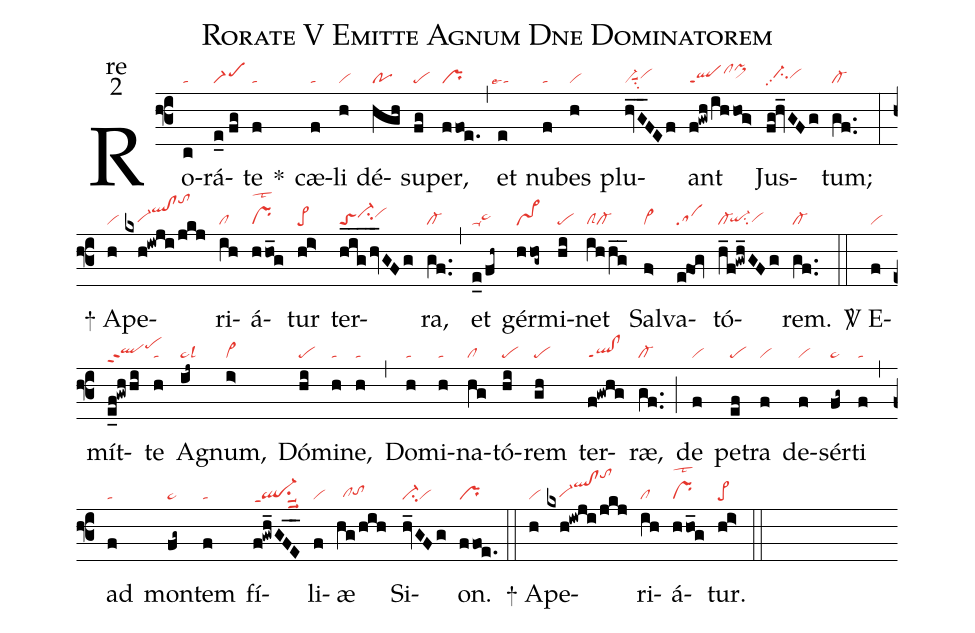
name:Rorate V Emitte Agnum Dne Dominatorem;
office-part:re;
mode:2;
nabc-lines:1;
%%
(f3) Ro(c|ta)rá(e_0//fg|scM1)te(f|ta) <sp>*</sp>() cæ(f|ta)li(h|vi) dé(hgh|po)su(fg|pe)per,(ffoe.|pr) (,) et(e|``talse4) nu(f|ta)bes(h|vi) plu(hvG__FEf|vi-suu1su2vihh)ant(f!gwh/ihhog>|qlppt1clhjpi>hk) Jus(fg!hv_GFg|//ci-hhpp2vihh)tum;(gf..|cl-) (:)

<sp>+</sp> A(h|vi)pe(kxh!iwji/jkj|////vi-hgqlhk!clhktohp)ri(ih|cl)á(hho_g|prlst2)tur(hi>|pe>) ter(hig___/hv_GFg|toSci-hivihi)ra,(gf..|cl-) (,) et(e_0/fh~|ta-ta>hh) gér(hhog~|vs>)mi(hi|pe)net(ihhg__|clScl-) Sal(f>|vi>)va(e@fog|sa)tó(h_f!gwh_GFg|cl-`qi-hgsu2vihg)rem.(gf..|cl-) (::)

<sp>V/</sp> E(f|vi)mít(e_f!gwhhi|qlhhppt2pehj)te(h|ta) A(ij~|ta>lsl3)gnum,(i>|vi>) Dó(hi|pe)mi(h|ta)ne,(h|ta) (,) Do(h|ta)mi(h|ta)na(hg|cl)tó(hi|pe)rem(gh|pe) ter(f!gwhg|ql!clppt1)ræ,(gf..|cl-) (;) de(f|vi) pe(ef|pe)tra(f|vi) de(f|vi)sér(fg~|ta>)ti(f|ta) (,) ad(f|ta) mon(fg~|ta>)tem(f|ta) fí(f!gwh_GFE__|ql-ppt1su1suu2)li(f|vi)æ(hg/hih|//clhgtohh) Si(hv_GFg|ci-vi)on.(ffoe.|pr) (::)

<sp>+</sp> A(h|vi)pe(kxh!iwji/jkj|////vi-hgqlhk!clhktohp)ri(ih|cl)á(hho_g|prlst2)tur.(hi>|pe>) (::)
